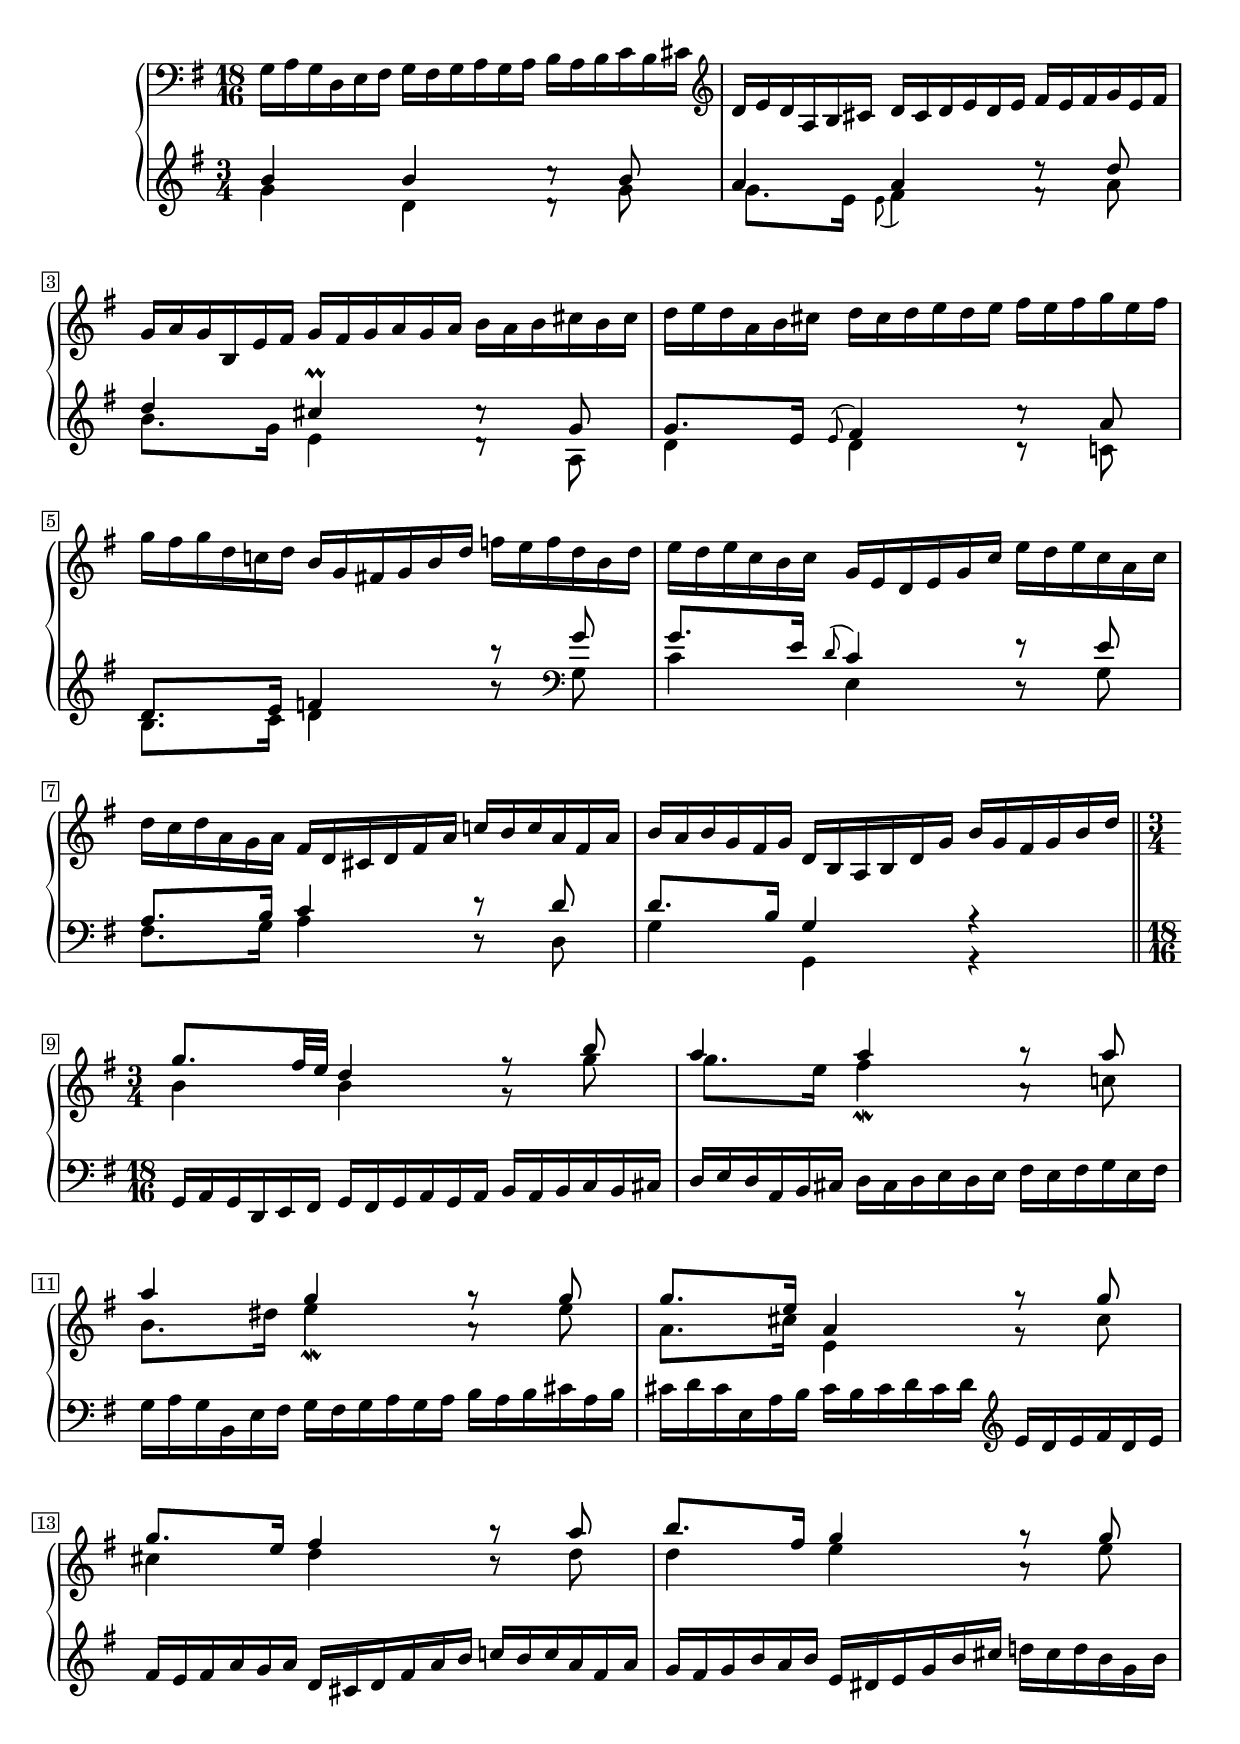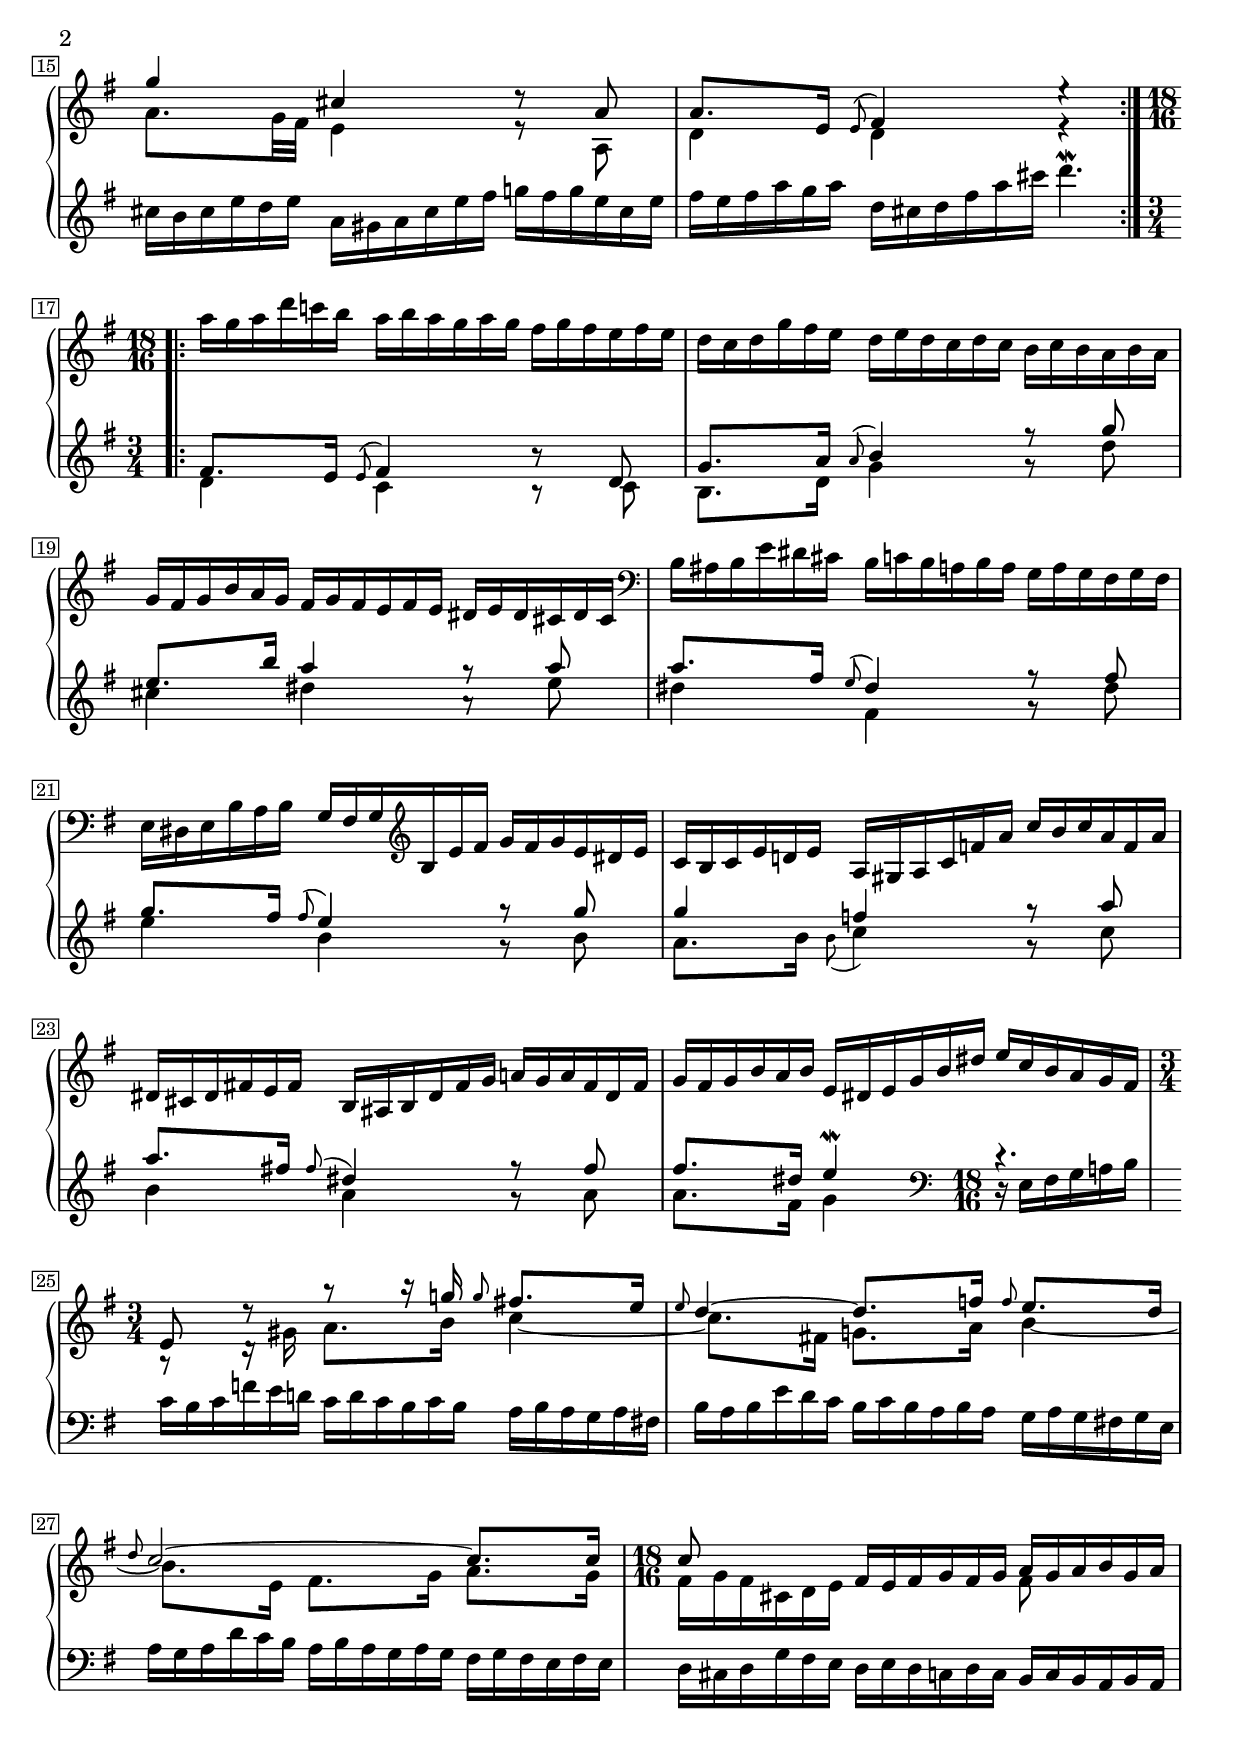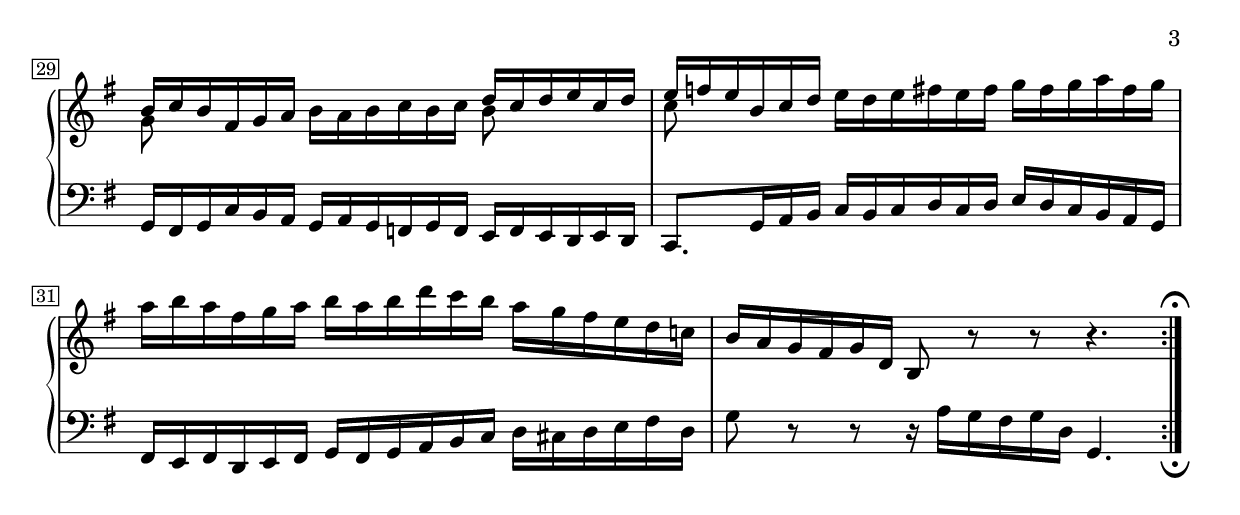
Global = {
  \key g \major
  \time 3/4
  \include "../global.ly"
}

Sopran = \context Voice = "one" \relative c' {
  \voiceOne
  \label #'VariatioXXVI
  \override MultiMeasureRest.staff-position = #0
  \override Rest.staff-position = #0
  \stemNeutral
  \repeat volta 2 {
  %1
  | \clef bass
    \set Staff.timeSignatureFraction = 18/16
    \scaleDurations 2/3 {
      g16[ a g d e fis] g[ fis g a g a] b[ a b c b cis]
      \clef treble
  |   d[ e d a b cis] d[ cis d e d e] fis[ e fis g e fis]
  |   g[ a g b, e fis] g[ fis g a g a] b[ a b cis b cis]
  |   d[ e d a b cis] d[ cis d e d e] fis[ e fis g e fis]
  %5
  |   g[ fis g d c! d] b[ g fis! g b d] f[ e f d b d]
  |   e[ d e c b c] g[ e d e g c] e[ d e c a c]
  |   d[ c d a g a] fis[ d cis d fis a] c![ b c a fis a]
  |   b[ a b g fis g] d[ b a b d g] b[ g fis g b d]
    }
      \bar "||"
      \break
  | \set Staff.timeSignatureFraction = 3/4
    \stemUp
    g8.[ fis32 e] d4 f8\rest b
  %10
  | a4 a a8\rest a
  | a4 g g8\rest g
  | g8.[ e16] a,4 g'8\rest g
  | g8.[ e16] fis4 a8\rest a
  | b8.[ fis16] g4 g8\rest g
  %15
  | g4 cis, d8\rest a
  | a8.[ e16] \appoggiatura e8 fis4 e'\rest
    \break
  }
  \repeat volta 2 {
  %17
  | \set Staff.timeSignatureFraction = 18/16
    \stemNeutral
    \scaleDurations 2/3 {
      a16[ g a d c b] a[ b a g a g] fis[ g fis e fis e]
  |   d[ c d g fis e] d[ e d c d c]  b[ c b a b a]
  |   g[ fis g b a g] fis[ g fis e fis e] dis[ e dis cis dis cis]
  %20
  |   \clef "bass" b[ ais b e dis cis] b[ c b a b a] g[ a g fis g fis]
  |   e[ dis e b' a b] g[ fis g \clef "treble" b e fis] g[ fis g e dis e]
  |   c[ b c e d e] a,[ gis a c f a] c[ b c a f a ]
  |   dis,[ cis dis fis! e fis] b,[ ais b dis fis g] a![ g a fis dis fis]
  |   g[ fis g b a b] e,[ dis e g b dis] e[ c b a g fis]
    }
  %25
  | \set Staff.timeSignatureFraction = 3/4
    \stemUp
    e8 d'\rest a'\rest b16\rest g \grace g8 fis8. e16
  | \grace e8 d4~ d8. f16 \grace f8 e8. d16
  | \grace d8 c2~ c8. c16
  | \set Staff.timeSignatureFraction = 18/16
    \scaleDurations 2/3 {
      c8 s4 fis,16[ e fis g fis g] a[ g a b g a]
  |   b[ c b fis g a] s4. d16[ c d e c d]
  %30
  |   e[ f e b c d] \stemNeutral e[ d e fis e fis] g[ fis g a fis g]
  |   a[ b a fis g a] b[ a b d c b] a[ g fis e d c]
  |   b[ a g fis g d] b8 r r r4.
    }
    \override Score.TextMark.self-alignment-X = #CENTER
    \textEndMark \markup { \musicglyph "scripts.ufermata" }
  }
  \fine
}

Alto = \context Voice = "two" \relative c'' {
  \voiceTwo
  \override MultiMeasureRest.staff-position = #-4
  \override Rest.staff-position = #0
  \repeat volta 2 {
  %1
  | s2.*8
  | b4 b g8\rest g'
  %10
  | g8.[ e16] fis4\mordent a,8\rest c
  | b8.[ dis16] e4\mordent a,8\rest e'
  | a,8.[ cis16] e,4 g8\rest cis
  | cis4 d r8 d
  | d4 e a,8\rest e'
  %15
  | a,8.[ g32 fis] e4 e8\rest a,
  | d4 d e\rest
  }
  \repeat volta 2 {
  %17
  | s2.*8
  %25
  | \stemDown a,8\rest d16\rest gis a8. b16 c4~
  | c8. fis,16 g8. a16 b4~
  | b8. e,16 fis8. g16 a8. g16
  | \set Staff.timeSignatureFraction = 18/16
    \scaleDurations 2/3 {
      fis16[ g fis cis d e] s4. fis8 s4
  |   g8 s4 b16[ a b c b c] b8 s4
  %30
  |   c8 s4 s2.
  |   s16*18*2
    }
  }
}

Tenor = \context Voice = "three" \relative c'' {
  \voiceThree
  \override MultiMeasureRest.staff-position = #0
  \override Rest.staff-position = #0
  \repeat volta 2 {
  %1
  | b4 b c8\rest b
  | a4 a d8\rest d
  | d4 cis\prall c8\rest g
  | g8.[ e16] \appoggiatura e8 fis4 c'8\rest a
  %5
  | d,8.[ e16] f4 b'8\rest \clef "bass" g,
  | g8.[ e16] \appoggiatura d8 c4 e8\rest e
  | a,8.[ b16] c4 d8\rest d
  | d8.[ b16] g4 a\rest
  | s2.*8
  }
  \repeat volta 2 {
  %17
  | fis'8.[ e16] \appoggiatura e8 fis4 r8 d
  | g8.[ a16] \appoggiatura a8 b4 f'8\rest g
  | e8.[ b'16] a4 g8\rest a
  %20
  | a8.[ fis16] \appoggiatura e8 dis4 f8\rest fis
  | g8.[ fis16 ] \appoggiatura fis8 e4 g8\rest g
  | g4 f g8\rest a
  | a8.[ fis16] \appoggiatura fis8 dis4 f8\rest fis
  | fis8.[ dis16] e4\mordent
    \clef "bass"
    \set Staff.timeSignatureFraction = 18/16
    \scaleDurations 2/3 {
      c,4.\rest
  %25
  |   s16*18*8
    }
  }
  \fine
}

Bass = \context Voice = "four" \relative c'' {
  \voiceFour
  \override MultiMeasureRest.staff-position = #0
  \override Rest.staff-position = #0
  \repeat volta 2 {
  %1
  | \clef treble
    g4 d d8\rest g
  | g8.[ e16 ] \appoggiatura e8 fis4 f8\rest a
  | b8.[ g16 ] e4 d8\rest a
  | d4 d c8\rest c!
  %5
  | b8.[ c16] d4 r8 \clef "bass" g,
  | c4 e, r8 g
  | fis8.[ g16] a4 r8 d,
  | g4 g, g\rest
    \bar "||"
  | \set Staff.timeSignatureFraction = 18/16
    \stemNeutral
    \scaleDurations 2/3 {
      g16[ a g d e fis] g[ fis g a g a] b[ a b c b cis]
  %10
  |   d[ e d a b cis] d[ cis d e d e] fis[ e fis g e fis]
  |   g[ a g b, e fis] g[ fis g a g a] b[ a b cis a b]
  |   cis[ d cis e, a b] cis[ b cis d cis d] \clef "treble" e[ d e fis d e]
  |   fis[ e fis a g a] d,[ cis d fis a b] c![ b c a fis a]
  |   g[ fis g b a b] e,[ dis e g b cis]  d![ cis d b g b]
  %15
  |   cis[ b cis e d e] a,[ gis a cis e fis] g![ fis g e cis e]
  |   fis[ e fis a g a] d,[ cis d fis a cis] d4.^\mordent
    }
  }
  \repeat volta 2 {
  %17
  | \set Staff.timeSignatureFraction = 3/4
    \stemDown
    d,,4 c b8\rest c
  | b8.[ d16 ] g4 g8\rest d'
  | cis4 dis a8\rest e'
  %20
  | dis4 fis, g8\rest dis'
  | e4 b g8\rest b
  | a8.[ b16 ] \appoggiatura b8 c4 g8\rest c
  | b4 a g8\rest a
  | a8.[ fis16] g4
    \set Staff.timeSignatureFraction = 18/16
    \clef "bass"
    \scaleDurations 2/3 {
      d,16\rest e fis g a b
  %25
  |   c[ b c f e d] c[ d c b c b] a[ b a g a fis]
  |   b[ a b e d c] b[ c b a b a] g[ a g fis! g e]
  |   a[ g a d c b] a[ b a g a g] fis[ g fis e fis e]
  |   \stemNeutral d[ cis d g fis e] d[ e d c d c] b[ c b a b a]
  |   g[ fis g c b a] g[ a g f g f] e[ f e d e d]
  %30
  |   c8.[ g'16 a b] c[ b c d c d] e[ d c b a g]
  |   fis[ e fis d e fis] g[ fis g a b c] d[ cis d e fis d]
  |   g8 r r r16 a[ g fis g d] g,4.
      \tweak direction #DOWN
      \textEndMark \markup { \musicglyph "scripts.dfermata" }
    }
  }
  \fine
}

\score {
  \new PianoStaff
  <<
    \accidentalStyle Score.piano
    \context Staff = "upper" <<
      \set Staff.midiInstrument = #"acoustic grand"
      \Global
      \clef treble
      \Sopran
      \Alto
    >>
    \context Staff = "lower" <<
      \set Staff.midiInstrument = #"acoustic grand"
      \Global
      \clef bass
      \Tenor
      \Bass
    >>
  >>
  \header {
    composer = ##f % "Johann Sebastian Bach"
    opus = ##f % "BWV 988"
    title = \markup { \smallCaps "Variatio 26 a 2 Clav." }
    subtitle = ##f
    subsubtitle = ##f
  }
  \layout { }
  \midi { \tempo 4=100 }
}
